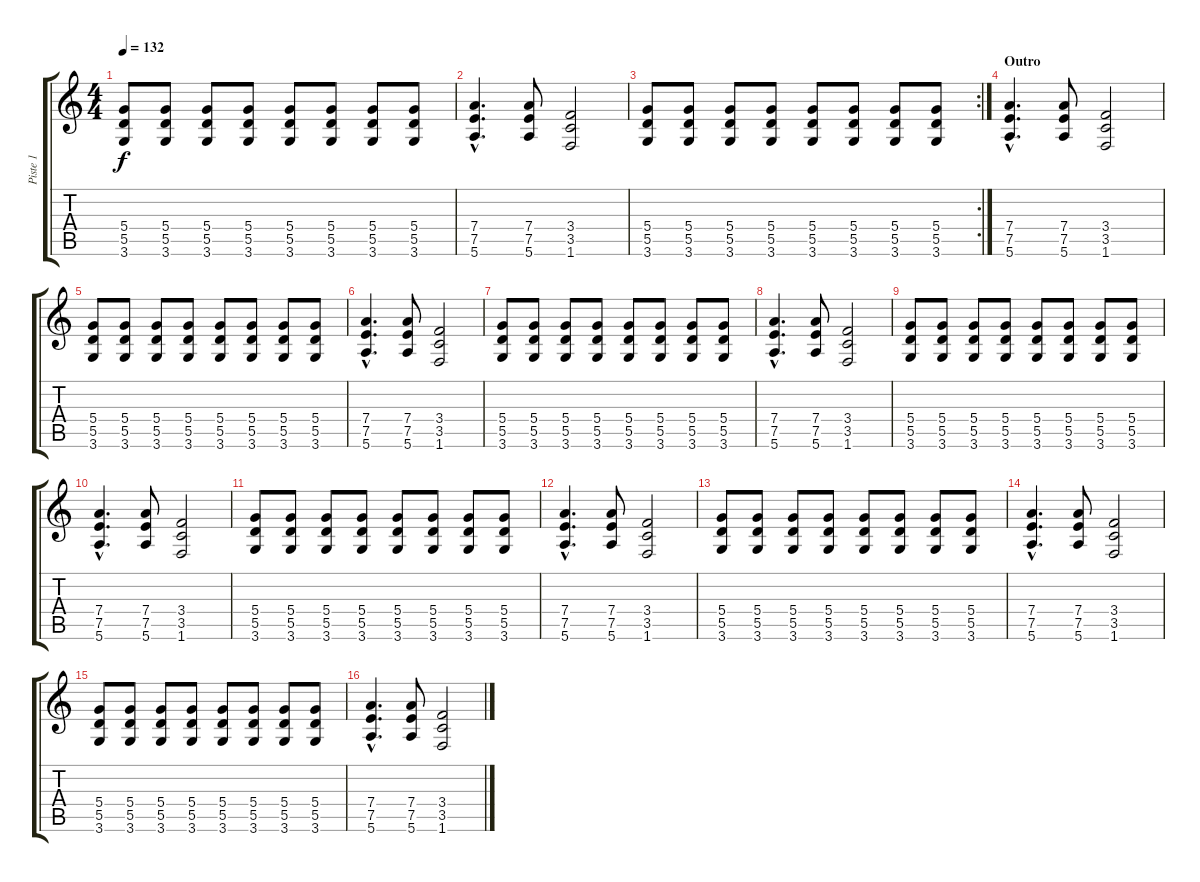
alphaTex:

\track ("Piste 1" "Piste 1") {instrument distortionguitar}
\staff {score tabs}
\tuning (E4 B3 G3 D3 A2 E2) {hide}
\ts (4 4)
\tempo 132
\clef g2
\ks c
(5.4 5.5 3.6).8{dy f} (5.4 5.5 3.6).8 (5.4 5.5 3.6).8 (5.4 5.5 3.6).8 (5.4 5.5 3.6).8 (5.4 5.5 3.6).8 (5.4 5.5 3.6).8 (5.4 5.5 3.6).8 |
(7.4{hac} 7.5{hac} 5.6{hac}).4{d} (7.4 7.5 5.6).8 (3.4 3.5 1.6).2 |
\rc 2
(5.4 5.5 3.6).8 (5.4 5.5 3.6).8 (5.4 5.5 3.6).8 (5.4 5.5 3.6).8 (5.4 5.5 3.6).8 (5.4 5.5 3.6).8 (5.4 5.5 3.6).8 (5.4 5.5 3.6).8 |
\section ("" "Outro")
(7.4{hac} 7.5{hac} 5.6{hac}).4{d} (7.4 7.5 5.6).8 (3.4 3.5 1.6).2 |
(5.4 5.5 3.6).8 (5.4 5.5 3.6).8 (5.4 5.5 3.6).8 (5.4 5.5 3.6).8 (5.4 5.5 3.6).8 (5.4 5.5 3.6).8 (5.4 5.5 3.6).8 (5.4 5.5 3.6).8 |
(7.4{hac} 7.5{hac} 5.6{hac}).4{d} (7.4 7.5 5.6).8 (3.4 3.5 1.6).2 |
(5.4 5.5 3.6).8 (5.4 5.5 3.6).8 (5.4 5.5 3.6).8 (5.4 5.5 3.6).8 (5.4 5.5 3.6).8 (5.4 5.5 3.6).8 (5.4 5.5 3.6).8 (5.4 5.5 3.6).8 |
(7.4{hac} 7.5{hac} 5.6{hac}).4{d} (7.4 7.5 5.6).8 (3.4 3.5 1.6).2 |
(5.4 5.5 3.6).8 (5.4 5.5 3.6).8 (5.4 5.5 3.6).8 (5.4 5.5 3.6).8 (5.4 5.5 3.6).8 (5.4 5.5 3.6).8 (5.4 5.5 3.6).8 (5.4 5.5 3.6).8 |
(7.4{hac} 7.5{hac} 5.6{hac}).4{d} (7.4 7.5 5.6).8 (3.4 3.5 1.6).2 |
(5.4 5.5 3.6).8 (5.4 5.5 3.6).8 (5.4 5.5 3.6).8 (5.4 5.5 3.6).8 (5.4 5.5 3.6).8 (5.4 5.5 3.6).8 (5.4 5.5 3.6).8 (5.4 5.5 3.6).8 |
(7.4{hac} 7.5{hac} 5.6{hac}).4{d} (7.4 7.5 5.6).8 (3.4 3.5 1.6).2 |
(5.4 5.5 3.6).8 (5.4 5.5 3.6).8 (5.4 5.5 3.6).8 (5.4 5.5 3.6).8 (5.4 5.5 3.6).8 (5.4 5.5 3.6).8 (5.4 5.5 3.6).8 (5.4 5.5 3.6).8 |
(7.4{hac} 7.5{hac} 5.6{hac}).4{d} (7.4 7.5 5.6).8 (3.4 3.5 1.6).2 |
(5.4 5.5 3.6).8 (5.4 5.5 3.6).8 (5.4 5.5 3.6).8 (5.4 5.5 3.6).8 (5.4 5.5 3.6).8 (5.4 5.5 3.6).8 (5.4 5.5 3.6).8 (5.4 5.5 3.6).8 |
(7.4{hac} 7.5{hac} 5.6{hac}).4{d} (7.4 7.5 5.6).8 (3.4 3.5 1.6).2
